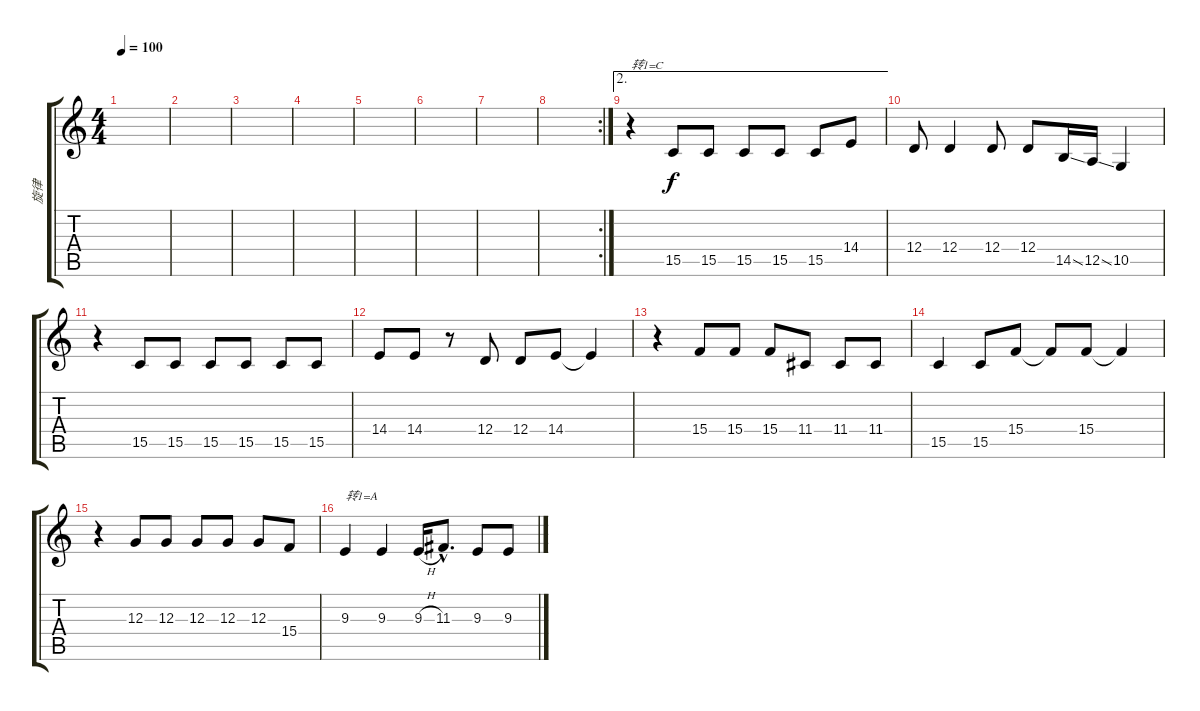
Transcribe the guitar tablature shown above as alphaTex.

\track ("旋律" "旋律") {instrument flute}
\staff {score tabs}
\tuning (E4 B3 G3 D3 A2 E2) {hide}
\ts (4 4)
\tempo 100
\clef g2
\ks c
|
|
|
|
|
|
|
\rc 2
|
\ae 2
r.4{txt "转1=C"} 15.5.8 15.5.8 15.5.8 15.5.8 15.5.8 14.4.8 |
12.4.8 12.4.4 12.4.8 12.4.8 14.5{ss}.16 12.5{ss}.16 10.5.4 |
r.4 15.5.8 15.5.8 15.5.8 15.5.8 15.5.8 15.5.8 |
14.4.8 14.4.8 r.8 12.4.8 12.4.8 14.4.8 14.4{t}.4 |
r.4 15.4.8 15.4.8 15.4.8 11.4.8 11.4.8 11.4.8 |
15.5.4 15.5.8 15.4.8 15.4{t}.8 15.4.8 15.4{t}.4 |
r.4 12.3.8 12.3.8 12.3.8 12.3.8 12.3.8 15.4.8 |
9.3.4{txt "转1=A"} 9.3.4 9.3{h}.16 11.3{hac}.8{d} 9.3.8 9.3.8
